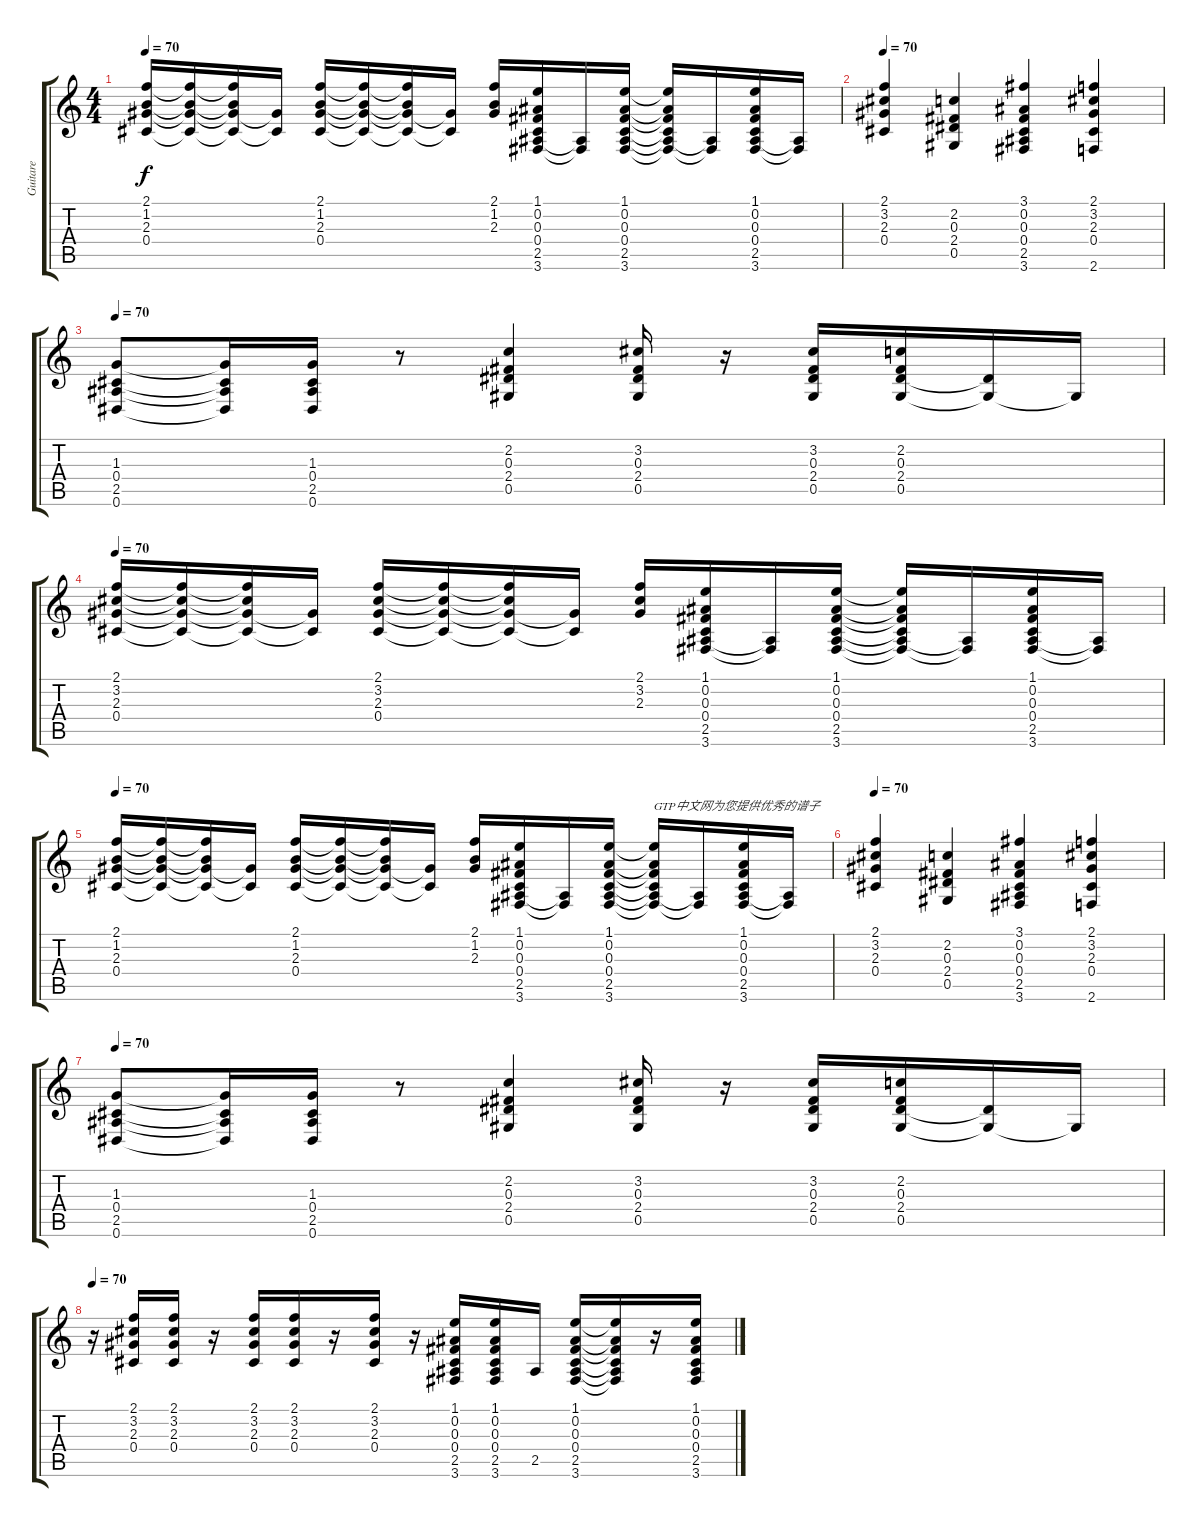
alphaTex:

\track ("Guitare" "Guitare") {instrument acousticguitarnylon}
\staff {score tabs}
\tuning (Eb4 Bb3 Gb3 Db3 Ab2 Eb2) {hide}
\ts (4 4)
\tempo 70
\clef g2
\ks c
(2.1 1.2 2.3 0.4).16{dy f} (2.1{t} 1.2{t} 2.3{t} 0.4{t}).16 (2.1{t} 1.2{t} 2.3{t} 0.4{t}).16 (2.3{t} 0.4{t}).16 (2.1 1.2 2.3 0.4).16 (2.1{t} 1.2{t} 2.3{t} 0.4{t}).16 (2.1{t} 1.2{t} 2.3{t} 0.4{t}).16 (2.3{t} 0.4{t}).16 (2.1 1.2 2.3).16 (1.1 0.2 0.3 0.4 2.5 3.6).16 (2.5{t} 3.6{t}).16 (1.1 0.2 0.3 0.4 2.5 3.6).16 (1.1{t} 0.2{t} 0.3{t} 0.4{t} 2.5{t} 3.6{t}).16 (2.5{t} 3.6{t}).16 (1.1 0.2 0.3 0.4 2.5 3.6).16 (2.5{t} 3.6{t}).16 |
\tempo 70
(2.1 3.2 2.3 0.4).4 (2.2 0.3 2.4 0.5).4 (3.1 0.2 0.3 0.4 2.5 3.6).4 (2.1 3.2 2.3 0.4 2.6).4 |
\tempo 70
(1.3 0.4 2.5 0.6).8 (1.3{t} 0.4{t} 2.5{t} 0.6{t}).16 (1.3 0.4 2.5 0.6).16 r.8 (2.2 0.3 2.4 0.5).4 (3.2 0.3 2.4 0.5).16 r.16 (3.2 0.3 2.4 0.5).16 (2.2 0.3 2.4 0.5).16 (2.4{t} 0.5{t}).16 0.5{t}.16 |
\tempo 70
(2.1 3.2 2.3 0.4).16 (2.1{t} 3.2{t} 2.3{t} 0.4{t}).16 (2.1{t} 3.2{t} 2.3{t} 0.4{t}).16 (2.3{t} 0.4{t}).16 (2.1 3.2 2.3 0.4).16 (2.1{t} 3.2{t} 2.3{t} 0.4{t}).16 (2.1{t} 3.2{t} 2.3{t} 0.4{t}).16 (2.3{t} 0.4{t}).16 (2.1 3.2 2.3).16 (1.1 0.2 0.3 0.4 2.5 3.6).16 (2.5{t} 3.6{t}).16 (1.1 0.2 0.3 0.4 2.5 3.6).16 (1.1{t} 0.2{t} 0.3{t} 0.4{t} 2.5{t} 3.6{t}).16 (2.5{t} 3.6{t}).16 (1.1 0.2 0.3 0.4 2.5 3.6).16 (2.5{t} 3.6{t}).16 |
\tempo 70
(2.1 1.2 2.3 0.4).16 (2.1{t} 1.2{t} 2.3{t} 0.4{t}).16 (2.1{t} 1.2{t} 2.3{t} 0.4{t}).16 (2.3{t} 0.4{t}).16 (2.1 1.2 2.3 0.4).16 (2.1{t} 1.2{t} 2.3{t} 0.4{t}).16 (2.1{t} 1.2{t} 2.3{t} 0.4{t}).16 (2.3{t} 0.4{t}).16 (2.1 1.2 2.3).16 (1.1 0.2 0.3 0.4 2.5 3.6).16 (2.5{t} 3.6{t}).16 (1.1 0.2 0.3 0.4 2.5 3.6).16 (1.1{t} 0.2{t} 0.3{t} 0.4{t} 2.5{t} 3.6{t}).16{txt "GTP中文网为您提供优秀的谱子"} (2.5{t} 3.6{t}).16 (1.1 0.2 0.3 0.4 2.5 3.6).16 (2.5{t} 3.6{t}).16 |
\tempo 70
(2.1 3.2 2.3 0.4).4 (2.2 0.3 2.4 0.5).4 (3.1 0.2 0.3 0.4 2.5 3.6).4 (2.1 3.2 2.3 0.4 2.6).4 |
\tempo 70
(1.3 0.4 2.5 0.6).8 (1.3{t} 0.4{t} 2.5{t} 0.6{t}).16 (1.3 0.4 2.5 0.6).16 r.8 (2.2 0.3 2.4 0.5).4 (3.2 0.3 2.4 0.5).16 r.16 (3.2 0.3 2.4 0.5).16 (2.2 0.3 2.4 0.5).16 (2.4{t} 0.5{t}).16 0.5{t}.16 |
\tempo 70
r.16 (2.1 3.2 2.3 0.4).16 (2.1 3.2 2.3 0.4).16 r.16 (2.1 3.2 2.3 0.4).16 (2.1 3.2 2.3 0.4).16 r.16 (2.1 3.2 2.3 0.4).16 r.16 (1.1 0.2 0.3 0.4 2.5 3.6).16 (1.1 0.2 0.3 0.4 2.5 3.6).16 2.5.16 (1.1 0.2 0.3 0.4 2.5 3.6).16 (1.1{t} 0.2{t} 0.3{t} 0.4{t} 2.5{t} 3.6{t}).16 r.16 (1.1 0.2 0.3 0.4 2.5 3.6).16
